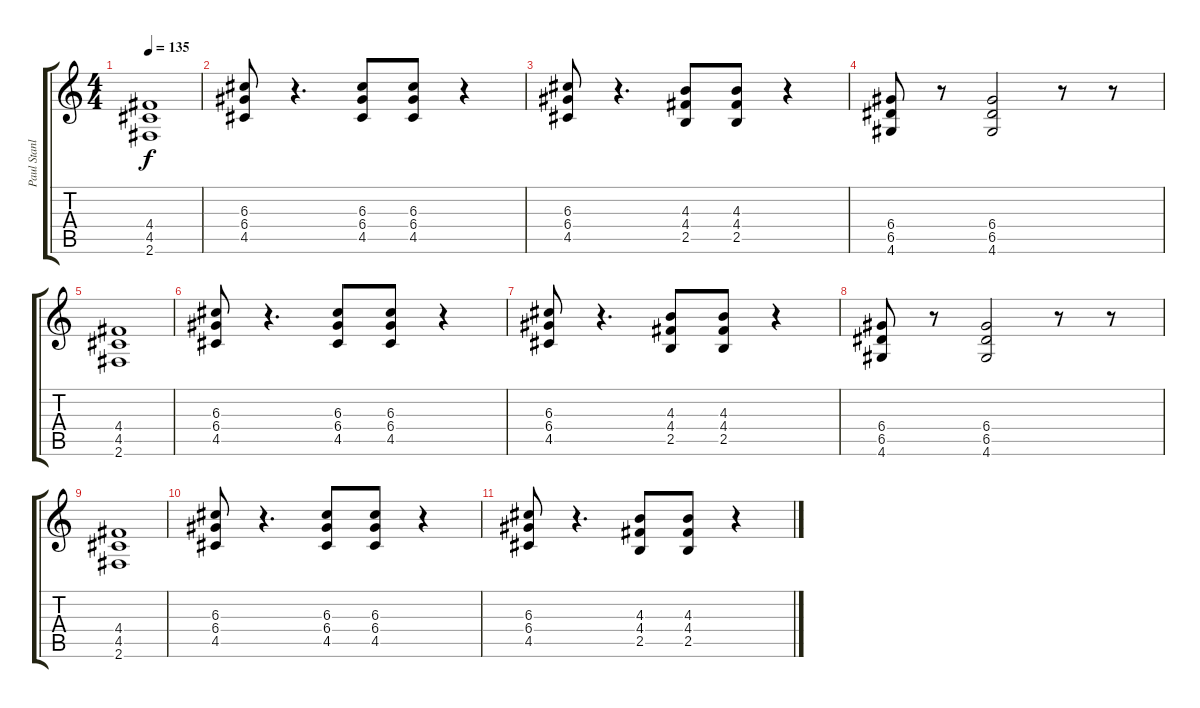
\track ("Paul Stanley" "Paul Stanl") {instrument distortionguitar}
\staff {score tabs}
\tuning (E4 B3 G3 D3 A2 E2) {hide}
\ts (4 4)
\tempo 135
\clef g2
\ks c
(4.4 4.5 2.6).1{dy f} |
(6.3 6.4 4.5).8 r.4{d} (6.3 6.4 4.5).8 (6.3 6.4 4.5).8 r.4 |
(6.3 6.4 4.5).8 r.4{d} (4.3 4.4 2.5).8 (4.3 4.4 2.5).8 r.4 |
(6.4 6.5 4.6).8{volume 14} r.8 (6.4 6.5 4.6).2 r.8 r.8 |
(4.4 4.5 2.6).1{volume 12} |
(6.3 6.4 4.5).8{volume 10} r.4{d} (6.3 6.4 4.5).8 (6.3 6.4 4.5).8 r.4 |
(6.3 6.4 4.5).8{volume 8} r.4{d} (4.3 4.4 2.5).8 (4.3 4.4 2.5).8 r.4 |
(6.4 6.5 4.6).8{volume 6} r.8 (6.4 6.5 4.6).2 r.8 r.8 |
(4.4 4.5 2.6).1{volume 4} |
(6.3 6.4 4.5).8{volume 2} r.4{d} (6.3 6.4 4.5).8 (6.3 6.4 4.5).8 r.4 |
(6.3 6.4 4.5).8{volume 0} r.4{d} (4.3 4.4 2.5).8 (4.3 4.4 2.5).8 r.4
